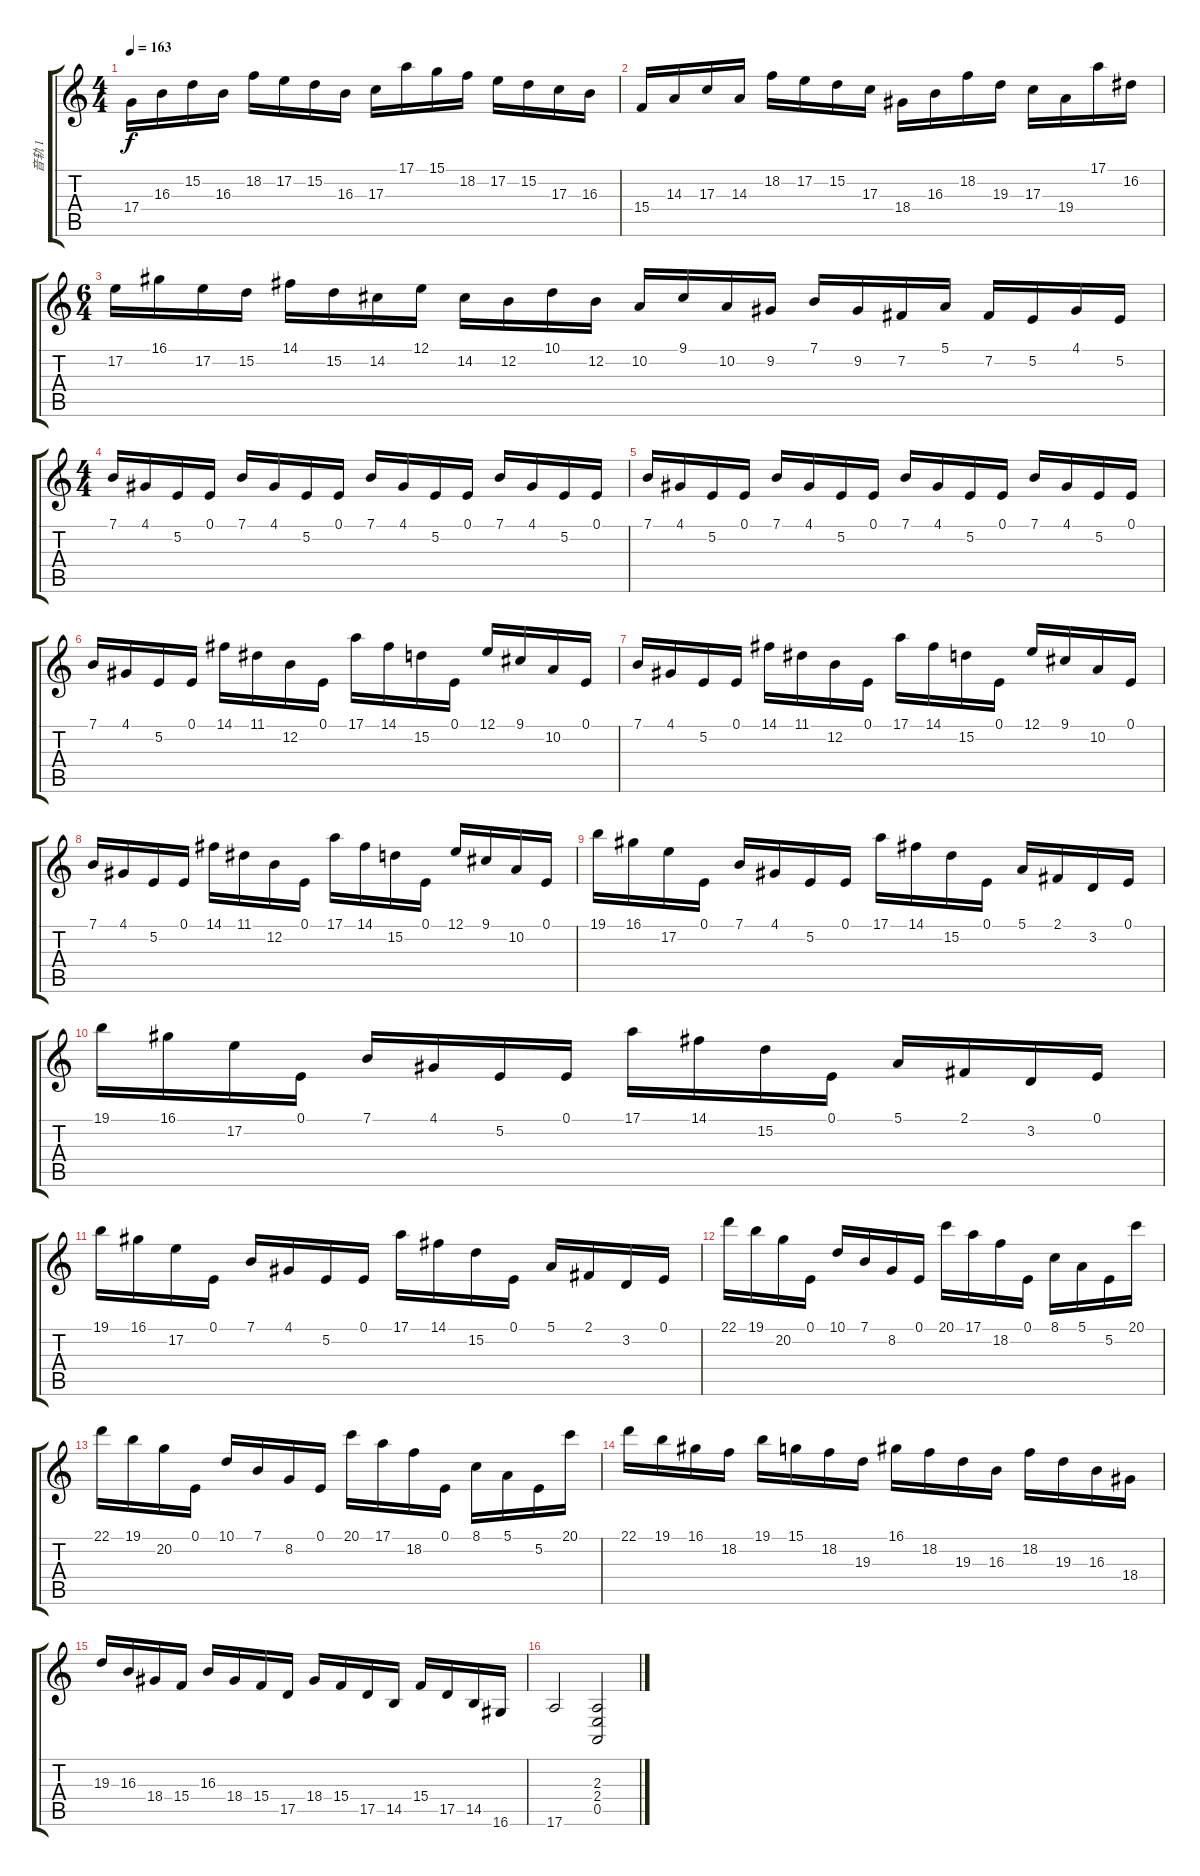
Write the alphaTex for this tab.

\track ("音轨 1" "音轨 1") {instrument electricgrandpiano}
\staff {score tabs}
\tuning (E4 B3 G3 D3 A2 E2) {hide}
\ts (4 4)
\tempo 163
\clef g2
\ks c
17.4.16{dy f} 16.3.16 15.2.16 16.3.16 18.2.16 17.2.16 15.2.16 16.3.16 17.3.16 17.1.16 15.1.16 18.2.16 17.2.16 15.2.16 17.3.16 16.3.16 |
15.4.16 14.3.16 17.3.16 14.3.16 18.2.16 17.2.16 15.2.16 17.3.16 18.4.16 16.3.16 18.2.16 19.3.16 17.3.16 19.4.16 17.1.16 16.2.16 |
\ts (6 4)
17.2.16 16.1.16 17.2.16 15.2.16 14.1.16 15.2.16 14.2.16 12.1.16 14.2.16 12.2.16 10.1.16 12.2.16 10.2.16 9.1.16 10.2.16 9.2.16 7.1.16 9.2.16 7.2.16 5.1.16 7.2.16 5.2.16 4.1.16 5.2.16 |
\ts (4 4)
7.1.16 4.1.16 5.2.16 0.1.16 7.1.16 4.1.16 5.2.16 0.1.16 7.1.16 4.1.16 5.2.16 0.1.16 7.1.16 4.1.16 5.2.16 0.1.16 |
7.1.16 4.1.16 5.2.16 0.1.16 7.1.16 4.1.16 5.2.16 0.1.16 7.1.16 4.1.16 5.2.16 0.1.16 7.1.16 4.1.16 5.2.16 0.1.16 |
7.1.16 4.1.16 5.2.16 0.1.16 14.1.16 11.1.16 12.2.16 0.1.16 17.1.16 14.1.16 15.2.16 0.1.16 12.1.16 9.1.16 10.2.16 0.1.16 |
7.1.16 4.1.16 5.2.16 0.1.16 14.1.16 11.1.16 12.2.16 0.1.16 17.1.16 14.1.16 15.2.16 0.1.16 12.1.16 9.1.16 10.2.16 0.1.16 |
7.1.16 4.1.16 5.2.16 0.1.16 14.1.16 11.1.16 12.2.16 0.1.16 17.1.16 14.1.16 15.2.16 0.1.16 12.1.16 9.1.16 10.2.16 0.1.16 |
19.1.16 16.1.16 17.2.16 0.1.16 7.1.16 4.1.16 5.2.16 0.1.16 17.1.16 14.1.16{txt ""} 15.2.16 0.1.16 5.1.16 2.1.16 3.2.16 0.1.16 |
19.1.16 16.1.16 17.2.16 0.1.16 7.1.16 4.1.16 5.2.16 0.1.16 17.1.16 14.1.16 15.2.16 0.1.16 5.1.16 2.1.16 3.2.16 0.1.16 |
19.1.16 16.1.16 17.2.16 0.1.16 7.1.16 4.1.16 5.2.16 0.1.16 17.1.16 14.1.16 15.2.16 0.1.16 5.1.16 2.1.16 3.2.16 0.1.16 |
22.1.16 19.1.16 20.2.16 0.1.16 10.1.16 7.1.16 8.2.16 0.1.16 20.1.16 17.1.16 18.2.16 0.1.16 8.1.16 5.1.16 5.2.16 20.1.16 |
22.1.16 19.1.16 20.2.16 0.1.16 10.1.16 7.1.16 8.2.16 0.1.16 20.1.16 17.1.16 18.2.16 0.1.16 8.1.16 5.1.16 5.2.16 20.1.16 |
22.1.16 19.1.16 16.1.16 18.2.16 19.1.16 15.1.16 18.2.16 19.3.16 16.1.16 18.2.16 19.3.16 16.3.16 18.2.16 19.3.16 16.3.16 18.4.16 |
19.3.16 16.3.16 18.4.16 15.4.16 16.3.16 18.4.16 15.4.16 17.5.16 18.4.16 15.4.16 17.5.16 14.5.16 15.4.16 17.5.16 14.5.16 16.6.16 |
17.6.2 (2.3 2.4 0.5).2
